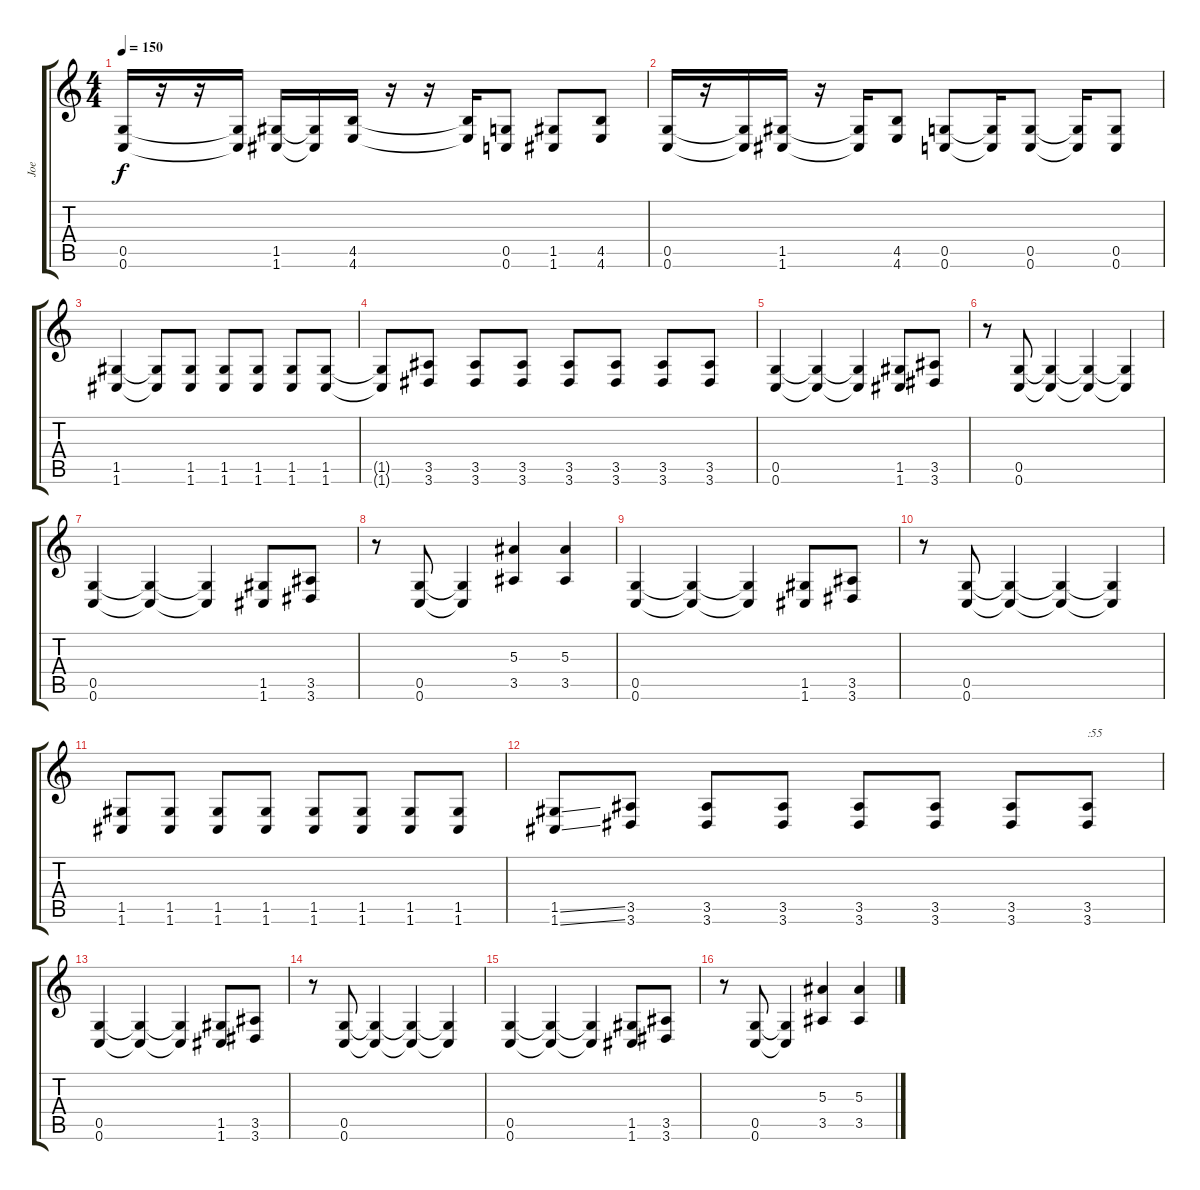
\track ("Joe" "Joe") {instrument distortionguitar}
\staff {score tabs}
\tuning (D4 A3 F3 C3 G2 C2) {hide}
\ts (4 4)
\tempo 150
\clef g2
\ks c
(0.5 0.6).16{dy f} r.16 r.16 (0.5{t} 0.6{t}).16 (1.5 1.6).16 (1.5{t} 1.6{t}).16 (4.5 4.6).16 r.16 r.16 (4.5{t} 4.6{t}).16 (0.5 0.6).8 (1.5 1.6).8 (4.5 4.6).8 |
(0.5 0.6).16 r.16 (0.5{t} 0.6{t}).16 (1.5 1.6).16 r.16 (1.5{t} 1.6{t}).16 (4.5 4.6).8 (0.5 0.6).8 (0.5{t} 0.6{t}).16 (0.5 0.6).8 (0.5{t} 0.6{t}).16 (0.5 0.6).8 |
(1.5 1.6).4 (1.5{t} 1.6{t}).8 (1.5 1.6).8 (1.5 1.6).8 (1.5 1.6).8 (1.5 1.6).8 (1.5 1.6).8 |
(1.5{t} 1.6{t}).8 (3.5 3.6).8 (3.5 3.6).8 (3.5 3.6).8 (3.5 3.6).8 (3.5 3.6).8 (3.5 3.6).8 (3.5 3.6).8 |
(0.5 0.6).4 (0.5{t} 0.6{t}).4 (0.5{t} 0.6{t}).4 (1.5 1.6).8 (3.5 3.6).8 |
r.8 (0.5 0.6).8 (0.5{t} 0.6{t}).4 (0.5{t} 0.6{t}).4 (0.5{t} 0.6{t}).4 |
(0.5 0.6).4 (0.5{t} 0.6{t}).4 (0.5{t} 0.6{t}).4 (1.5 1.6).8 (3.5 3.6).8 |
r.8 (0.5 0.6).8 (0.5{t} 0.6{t}).4 (5.3 3.5).4 (5.3 3.5).4 |
(0.5 0.6).4 (0.5{t} 0.6{t}).4 (0.5{t} 0.6{t}).4 (1.5 1.6).8 (3.5 3.6).8 |
r.8 (0.5 0.6).8 (0.5{t} 0.6{t}).4 (0.5{t} 0.6{t}).4 (0.5{t} 0.6{t}).4 |
(1.5 1.6).8 (1.5 1.6).8 (1.5 1.6).8 (1.5 1.6).8 (1.5 1.6).8 (1.5 1.6).8 (1.5 1.6).8 (1.5 1.6).8 |
(1.5{ss} 1.6{ss}).8 (3.5 3.6).8 (3.5 3.6).8 (3.5 3.6).8 (3.5 3.6).8 (3.5 3.6).8 (3.5 3.6).8 (3.5 3.6).8{txt ":55"} |
(0.5 0.6).4 (0.5{t} 0.6{t}).4 (0.5{t} 0.6{t}).4 (1.5 1.6).8 (3.5 3.6).8 |
r.8 (0.5 0.6).8 (0.5{t} 0.6{t}).4 (0.5{t} 0.6{t}).4 (0.5{t} 0.6{t}).4 |
(0.5 0.6).4 (0.5{t} 0.6{t}).4 (0.5{t} 0.6{t}).4 (1.5 1.6).8 (3.5 3.6).8 |
r.8 (0.5 0.6).8 (0.5{t} 0.6{t}).4 (5.3 3.5).4 (5.3 3.5).4
